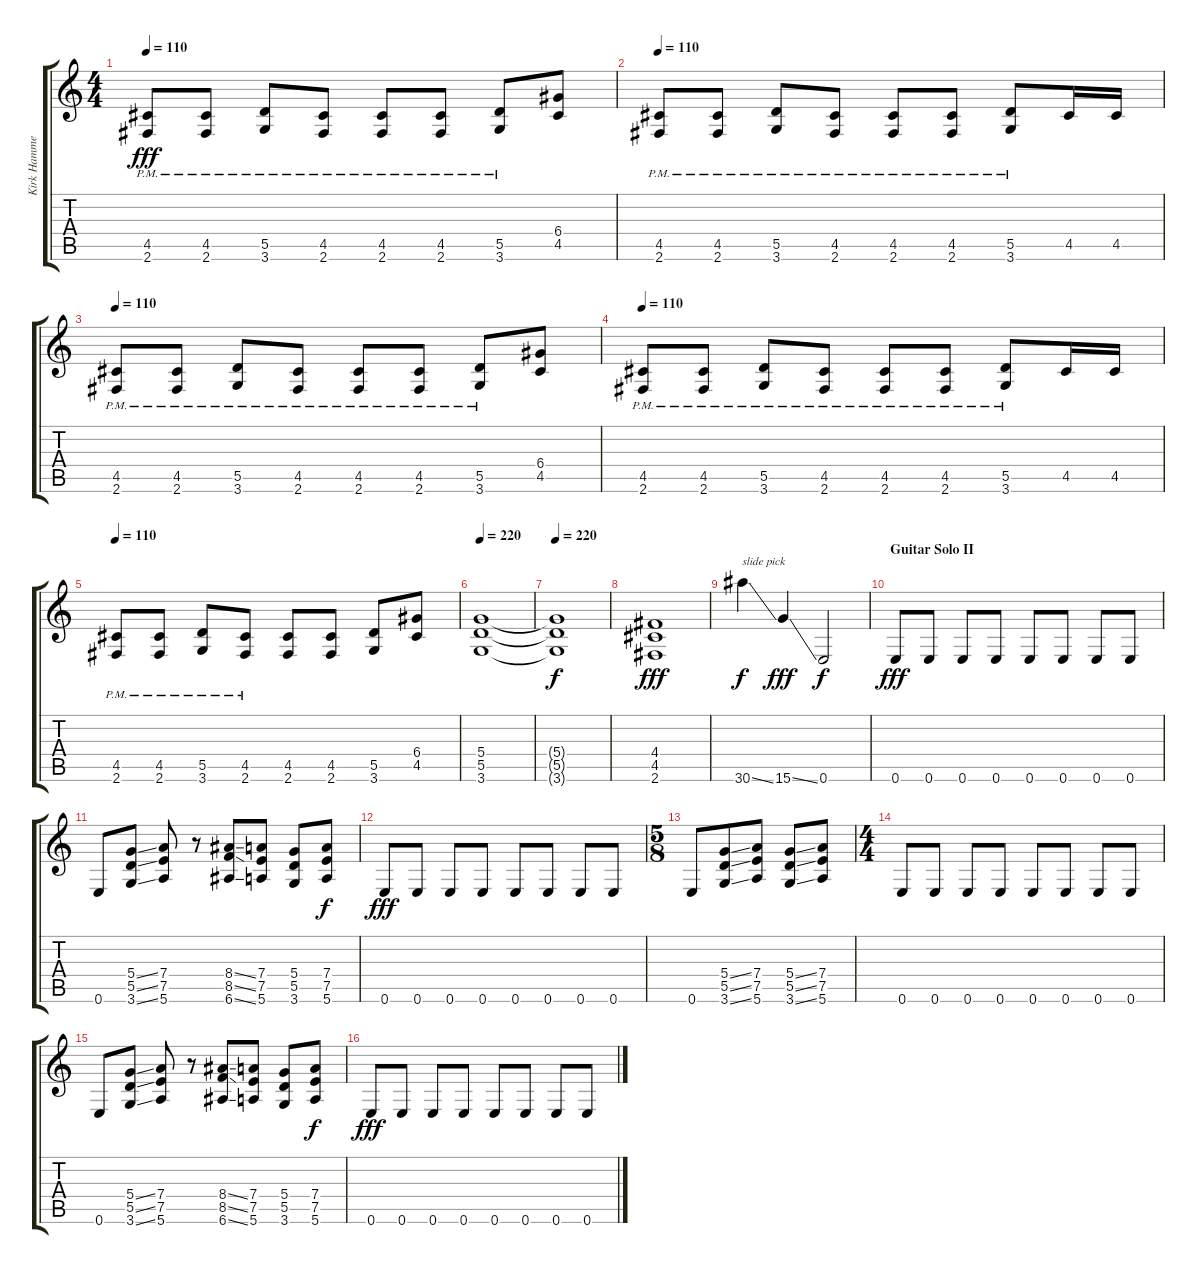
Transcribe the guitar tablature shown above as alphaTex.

\track ("Kirk Hammet" "Kirk Hamme") {instrument distortionguitar}
\staff {score tabs}
\tuning (E4 B3 G3 D3 A2 E2) {hide}
\ts (4 4)
\tempo 110
\clef g2
\ks c
(4.5{pm} 2.6{pm}).8{dy fff} (4.5{pm} 2.6{pm}).8 (5.5{pm} 3.6{pm}).8 (4.5{pm} 2.6{pm}).8 (4.5{pm} 2.6{pm}).8 (4.5{pm} 2.6{pm}).8 (5.5{pm} 3.6{pm}).8 (6.4 4.5).8 |
\tempo 110
(4.5{pm} 2.6{pm}).8 (4.5{pm} 2.6{pm}).8 (5.5{pm} 3.6{pm}).8 (4.5{pm} 2.6{pm}).8 (4.5{pm} 2.6{pm}).8 (4.5{pm} 2.6{pm}).8 (5.5{pm} 3.6{pm}).8 4.5.16 4.5.16 |
\tempo 110
(4.5{pm} 2.6{pm}).8 (4.5{pm} 2.6{pm}).8 (5.5{pm} 3.6{pm}).8 (4.5{pm} 2.6{pm}).8 (4.5{pm} 2.6{pm}).8 (4.5{pm} 2.6{pm}).8 (5.5{pm} 3.6{pm}).8 (6.4 4.5).8 |
\tempo 110
(4.5{pm} 2.6{pm}).8 (4.5{pm} 2.6{pm}).8 (5.5{pm} 3.6{pm}).8 (4.5{pm} 2.6{pm}).8 (4.5{pm} 2.6{pm}).8 (4.5{pm} 2.6{pm}).8 (5.5{pm} 3.6{pm}).8 4.5.16 4.5.16 |
\tempo 110
(4.5{pm} 2.6{pm}).8 (4.5{pm} 2.6{pm}).8 (5.5{pm} 3.6{pm}).8 (4.5{pm} 2.6{pm}).8 (4.5 2.6).8 (4.5 2.6).8 (5.5 3.6).8 (6.4 4.5).8 |
\tempo 220
(5.4 5.5 3.6).1 |
\tempo 220
(5.4{t} 5.5{t} 3.6{t}).1{dy f} |
(4.4 4.5 2.6).1{dy fff} |
30.6{ss}.4{txt "slide pick" dy f} 15.6{ss}.4{dy fff} 0.6.2{dy f} |
\section ("" "Guitar Solo II")
0.6.8{dy fff} 0.6.8 0.6.8 0.6.8 0.6.8 0.6.8 0.6.8 0.6.8 |
0.6.8 (5.4{ss} 5.5{ss} 3.6{ss}).8 (7.4 7.5 5.6).8 r.8 (8.4{ss} 8.5{ss} 6.6{ss}).8 (7.4 7.5 5.6).8 (5.4 5.5 3.6).8 (7.4 7.5 5.6).8{dy f} |
0.6.8{dy fff} 0.6.8 0.6.8 0.6.8 0.6.8 0.6.8 0.6.8 0.6.8 |
\ts (5 8)
0.6.8 (5.4{ss} 5.5{ss} 3.6{ss}).8 (7.4 7.5 5.6).8 (5.4{ss} 5.5{ss} 3.6{ss}).8 (7.4 7.5 5.6).8 |
\ts (4 4)
0.6.8 0.6.8 0.6.8 0.6.8 0.6.8 0.6.8 0.6.8 0.6.8 |
0.6.8 (5.4{ss} 5.5{ss} 3.6{ss}).8 (7.4 7.5 5.6).8 r.8 (8.4{ss} 8.5{ss} 6.6{ss}).8 (7.4 7.5 5.6).8 (5.4 5.5 3.6).8 (7.4 7.5 5.6).8{dy f} |
0.6.8{dy fff} 0.6.8 0.6.8 0.6.8 0.6.8 0.6.8 0.6.8 0.6.8
